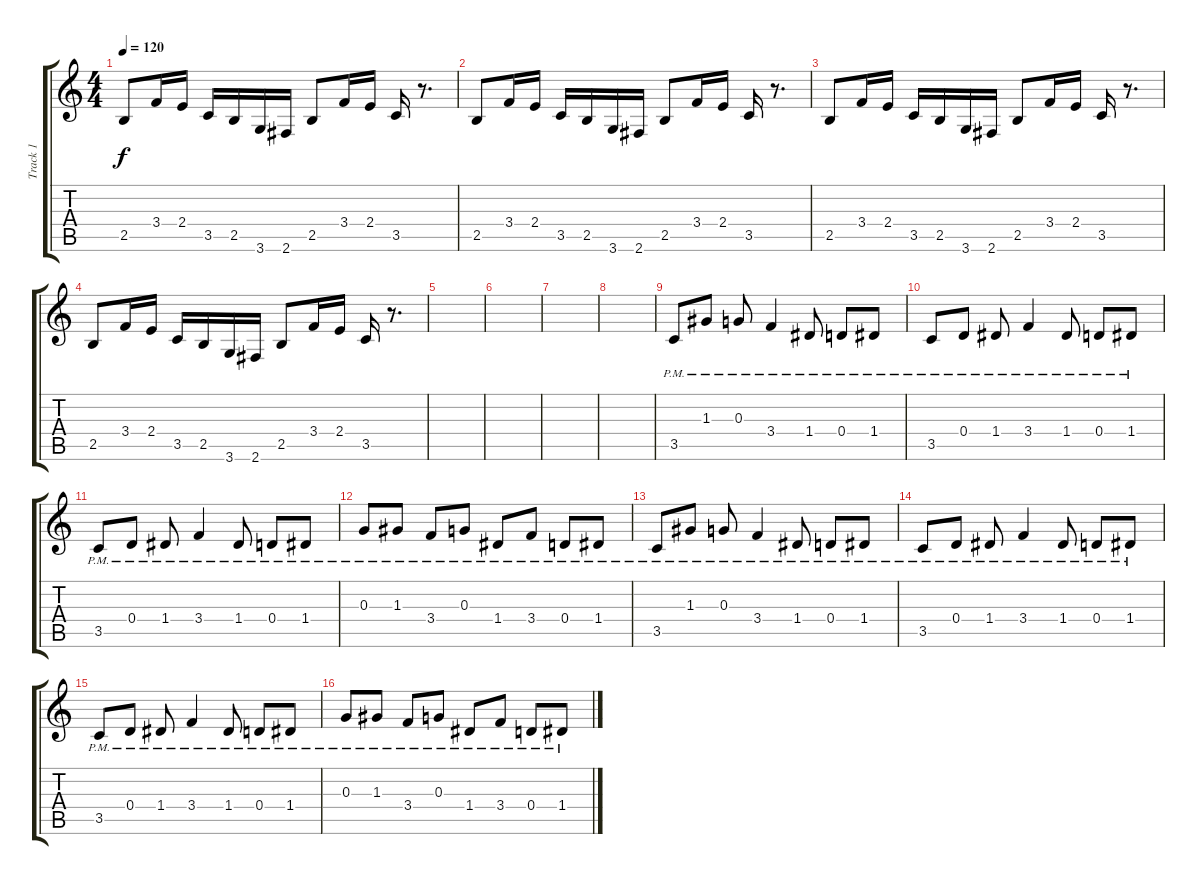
\track ("Track 1" "Track 1") {instrument overdrivenguitar}
\staff {score tabs}
\tuning (E4 B3 G3 D3 A2 E2) {hide}
\ts (4 4)
\tempo 120
\clef g2
\ks c
2.5.8{dy f} 3.4.16 2.4.16 3.5.16 2.5.16 3.6.16 2.6.16 2.5.8 3.4.16 2.4.16 3.5.16 r.8{d} |
2.5.8 3.4.16 2.4.16 3.5.16 2.5.16 3.6.16 2.6.16 2.5.8 3.4.16 2.4.16 3.5.16 r.8{d} |
2.5.8 3.4.16 2.4.16 3.5.16 2.5.16 3.6.16 2.6.16 2.5.8 3.4.16 2.4.16 3.5.16 r.8{d} |
2.5.8 3.4.16 2.4.16 3.5.16 2.5.16 3.6.16 2.6.16 2.5.8 3.4.16 2.4.16 3.5.16 r.8{d} |
|
|
|
|
3.5{pm}.8{instrument overdrivenguitar} 1.3{pm}.8 0.3{pm}.8 3.4{pm}.4 1.4{pm}.8 0.4{pm}.8 1.4{pm}.8 |
3.5{pm}.8 0.4{pm}.8 1.4{pm}.8 3.4{pm}.4 1.4{pm}.8 0.4{pm}.8 1.4{pm}.8 |
3.5{pm}.8 0.4{pm}.8 1.4{pm}.8 3.4{pm}.4 1.4{pm}.8 0.4{pm}.8 1.4{pm}.8 |
0.3{pm}.8 1.3{pm}.8 3.4{pm}.8 0.3{pm}.8 1.4{pm}.8 3.4{pm}.8 0.4{pm}.8 1.4{pm}.8 |
3.5{pm}.8{instrument overdrivenguitar} 1.3{pm}.8 0.3{pm}.8 3.4{pm}.4 1.4{pm}.8 0.4{pm}.8 1.4{pm}.8 |
3.5{pm}.8 0.4{pm}.8 1.4{pm}.8 3.4{pm}.4 1.4{pm}.8 0.4{pm}.8 1.4{pm}.8 |
3.5{pm}.8 0.4{pm}.8 1.4{pm}.8 3.4{pm}.4 1.4{pm}.8 0.4{pm}.8 1.4{pm}.8 |
0.3{pm}.8 1.3{pm}.8 3.4{pm}.8 0.3{pm}.8 1.4{pm}.8 3.4{pm}.8 0.4{pm}.8 1.4{pm}.8
